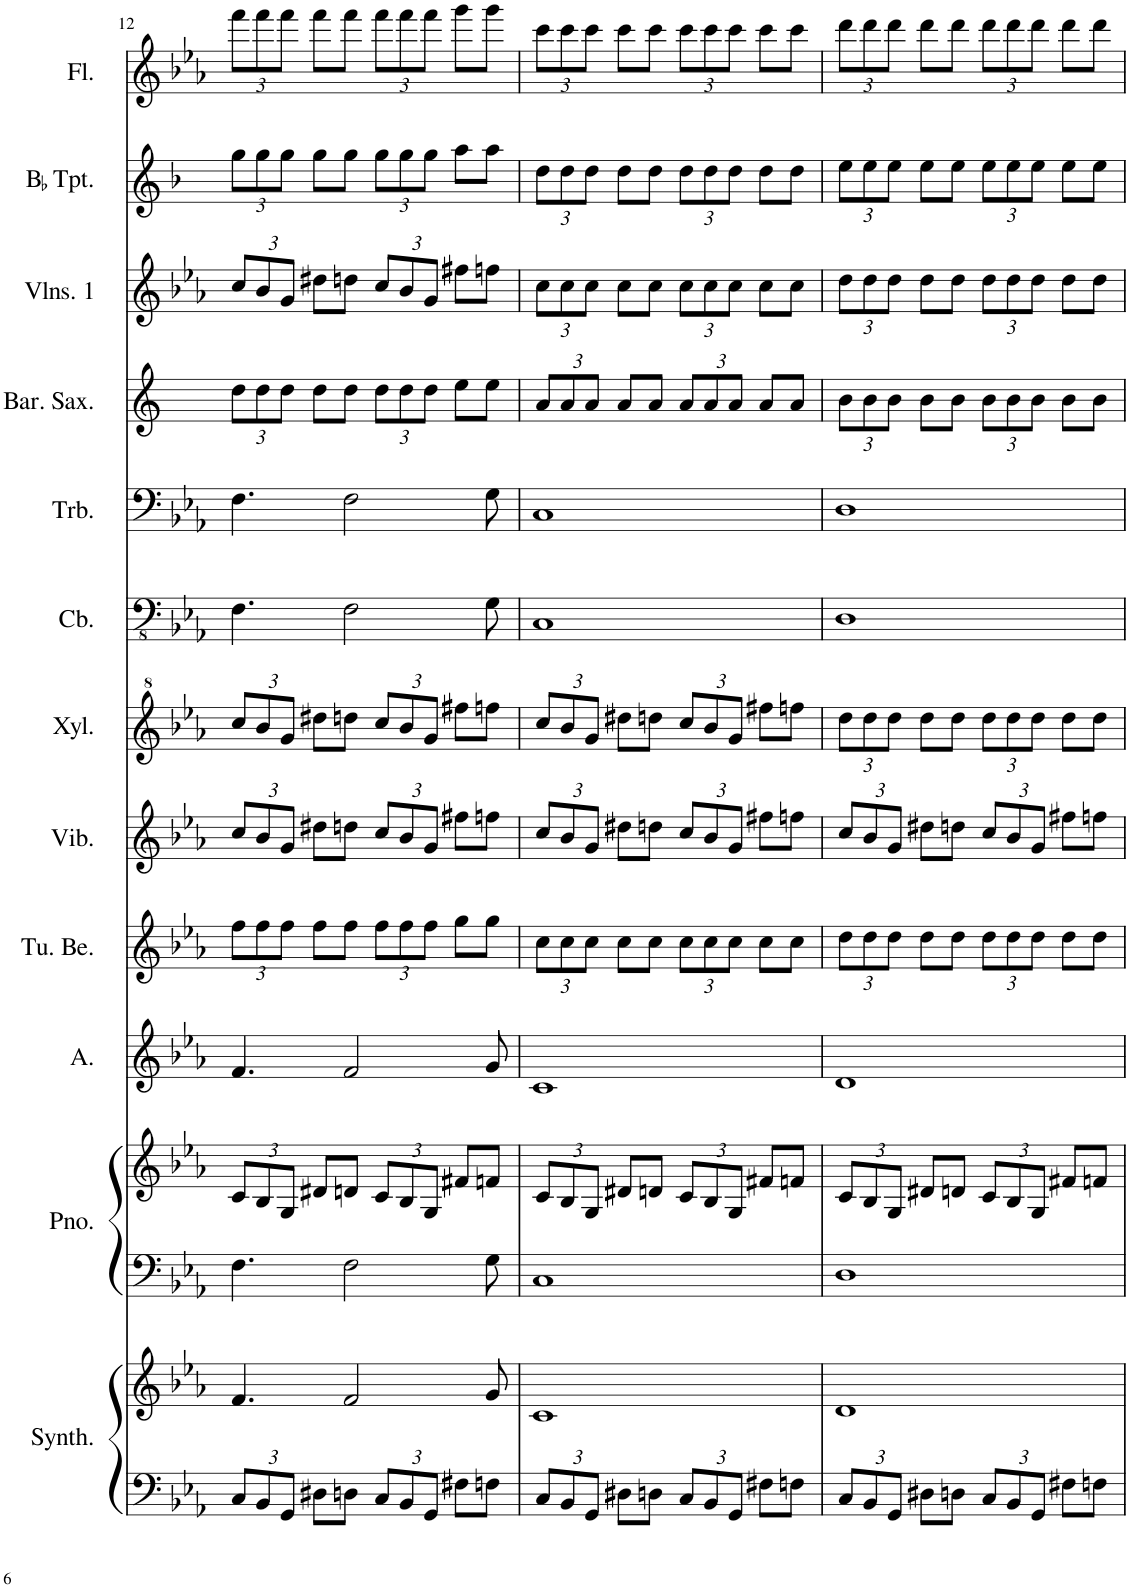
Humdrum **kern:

**kern	**kern	**kern	**kern	**kern	**kern	**kern	**kern	**kern	**kern	**kern	**kern	**kern	**kern
*part12	*part12	*part11	*part11	*part10	*part9	*part8	*part7	*part6	*part5	*part4	*part3	*part2	*part1
*staff14	*staff13	*staff12	*staff11	*staff10	*staff9	*staff8	*staff7	*staff6	*staff5	*staff4	*staff3	*staff2	*staff1
*I"Keyboard Synthesizer	*	*I"Piano	*	*I"Alto	*I"Tubular Bells	*I"Vibraphone	*I"Xylophone	*I"Contrabass	*I"Trombone	*I"Baritone Saxophone	*I"Violins 1	*I"BaccidentalFlat Trumpet	*I"Flute
*I'Synth.	*	*I'Pno.	*	*I'A.	*I'Tu. Be.	*I'Vib.	*I'Xyl.	*I'Cb.	*I'Trb.	*I'Bar. Sax.	*I'Vlns. 1	*I'BaccidentalFlat Tpt.	*I'Fl.
!!LO:PB:g=z
*clefF4	*clefG2	*clefF4	*clefG2	*clefG2	*clefG2	*clefG2	*clefG^2	*clefFv4	*clefF4	*clefG2	*clefG2	*clefG2	*clefG2
*	*	*	*	*	*	*	*	*Trd7c12	*	*Trd12c21	*	*Trd1c2	*
*k[b-e-a-]	*k[b-e-a-]	*k[b-e-a-]	*k[b-e-a-]	*k[b-e-a-]	*k[b-e-a-]	*k[b-e-a-]	*k[b-e-a-]	*k[b-e-a-]	*k[b-e-a-]	*k[]	*k[b-e-a-]	*k[b-]	*k[b-e-a-]
*M4/4	*M4/4	*M4/4	*M4/4	*M4/4	*M4/4	*M4/4	*M4/4	*M4/4	*M4/4	*M4/4	*M4/4	*M4/4	*M4/4
*Xbrackettup	*	*	*Xbrackettup	*	*Xbrackettup	*Xbrackettup	*Xbrackettup	*	*	*Xbrackettup	*Xbrackettup	*Xbrackettup	*Xbrackettup
=12	=12	=12	=12	=12	=12	=12	=12	=12	=12	=12	=12	=12	=12
12C/L	4.f/	4.F\	12c/L	4.f/	12ff\L	12cc/L	12ccc/L	4.FF\	4.F\	12dd\L	12cc/L	12gg\L	12fff\L
12BB-/	.	.	12B-/	.	12ff\	12b-/	12bb-/	.	.	12dd\	12b-/	12gg\	12fff\
12GG/J	.	.	12G/J	.	12ff\J	12g/J	12gg/J	.	.	12dd\J	12g/J	12gg\J	12fff\J
8D#X\L	.	.	8d#X/L	.	8ff\L	8dd#X\L	8ddd#X\L	.	.	8dd\L	8dd#X\L	8gg\L	8fff\L
8Dn\J	2f/	2F\	8dn/J	2f/	8ff\J	8ddn\J	8dddn\J	2FF\	2F\	8dd\J	8ddn\J	8gg\J	8fff\J
12C/L	.	.	12c/L	.	12ff\L	12cc/L	12ccc/L	.	.	12dd\L	12cc/L	12gg\L	12fff\L
12BB-/	.	.	12B-/	.	12ff\	12b-/	12bb-/	.	.	12dd\	12b-/	12gg\	12fff\
12GG/J	.	.	12G/J	.	12ff\J	12g/J	12gg/J	.	.	12dd\J	12g/J	12gg\J	12fff\J
8F#X\L	.	.	8f#X/L	.	8gg\L	8ff#X\L	8fff#X\L	.	.	8ee\L	8ff#X\L	8aa\L	8ggg\L
8Fn\J	8g/	8G\	8fn/J	8g/	8gg\J	8ffn\J	8fffn\J	8GG\	8G\	8ee\J	8ffn\J	8aa\J	8ggg\J
=13	=13	=13	=13	=13	=13	=13	=13	=13	=13	=13	=13	=13	=13
12C/L	1c	1C	12c/L	1c	12cc\L	12cc/L	12ccc/L	1CC	1C	12a/L	12cc\L	12dd\L	12ccc\L
12BB-/	.	.	12B-/	.	12cc\	12b-/	12bb-/	.	.	12a/	12cc\	12dd\	12ccc\
12GG/J	.	.	12G/J	.	12cc\J	12g/J	12gg/J	.	.	12a/J	12cc\J	12dd\J	12ccc\J
8D#X\L	.	.	8d#X/L	.	8cc\L	8dd#X\L	8ddd#X\L	.	.	8a/L	8cc\L	8dd\L	8ccc\L
8Dn\J	.	.	8dn/J	.	8cc\J	8ddn\J	8dddn\J	.	.	8a/J	8cc\J	8dd\J	8ccc\J
12C/L	.	.	12c/L	.	12cc\L	12cc/L	12ccc/L	.	.	12a/L	12cc\L	12dd\L	12ccc\L
12BB-/	.	.	12B-/	.	12cc\	12b-/	12bb-/	.	.	12a/	12cc\	12dd\	12ccc\
12GG/J	.	.	12G/J	.	12cc\J	12g/J	12gg/J	.	.	12a/J	12cc\J	12dd\J	12ccc\J
8F#X\L	.	.	8f#X/L	.	8cc\L	8ff#X\L	8fff#X\L	.	.	8a/L	8cc\L	8dd\L	8ccc\L
8Fn\J	.	.	8fn/J	.	8cc\J	8ffn\J	8fffn\J	.	.	8a/J	8cc\J	8dd\J	8ccc\J
=14	=14	=14	=14	=14	=14	=14	=14	=14	=14	=14	=14	=14	=14
12C/L	1d	1D	12c/L	1d	12dd\L	12cc/L	12ddd\L	1DD	1D	12b\L	12dd\L	12ee\L	12ddd\L
12BB-/	.	.	12B-/	.	12dd\	12b-/	12ddd\	.	.	12b\	12dd\	12ee\	12ddd\
12GG/J	.	.	12G/J	.	12dd\J	12g/J	12ddd\J	.	.	12b\J	12dd\J	12ee\J	12ddd\J
8D#X\L	.	.	8d#X/L	.	8dd\L	8dd#X\L	8ddd\L	.	.	8b\L	8dd\L	8ee\L	8ddd\L
8Dn\J	.	.	8dn/J	.	8dd\J	8ddn\J	8ddd\J	.	.	8b\J	8dd\J	8ee\J	8ddd\J
12C/L	.	.	12c/L	.	12dd\L	12cc/L	12ddd\L	.	.	12b\L	12dd\L	12ee\L	12ddd\L
12BB-/	.	.	12B-/	.	12dd\	12b-/	12ddd\	.	.	12b\	12dd\	12ee\	12ddd\
12GG/J	.	.	12G/J	.	12dd\J	12g/J	12ddd\J	.	.	12b\J	12dd\J	12ee\J	12ddd\J
8F#X\L	.	.	8f#X/L	.	8dd\L	8ff#X\L	8ddd\L	.	.	8b\L	8dd\L	8ee\L	8ddd\L
8Fn\J	.	.	8fn/J	.	8dd\J	8ffn\J	8ddd\J	.	.	8b\J	8dd\J	8ee\J	8ddd\J
=	=	=	=	=	=	=	=	=	=	=	=	=	=
*-	*-	*-	*-	*-	*-	*-	*-	*-	*-	*-	*-	*-	*-
